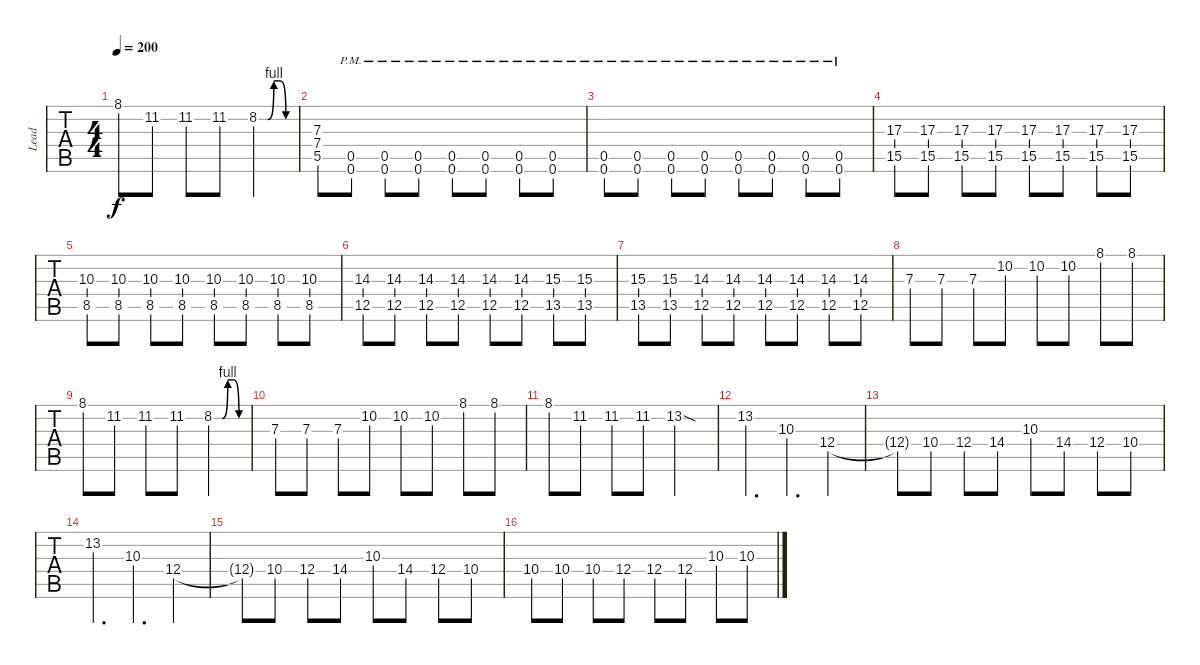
\track ("Lead" "Lead") {instrument distortionguitar}
\staff {tabs}
\tuning (D4 A3 F3 C3 G2 C2) {hide}
\ts (4 4)
\tempo 200
\clef g2
\ks c
8.1.8{dy f} 11.2.8 11.2.8 11.2.8 8.2{be (custom 0 0 15 0 25 4 35 4 45 0 50 0 60 0)}.2 |
(7.3 7.4 5.5).8 (0.5{pm} 0.6{pm}).8 (0.5{pm} 0.6{pm}).8 (0.5{pm} 0.6{pm}).8 (0.5{pm} 0.6{pm}).8 (0.5{pm} 0.6{pm}).8 (0.5{pm} 0.6{pm}).8 (0.5{pm} 0.6{pm}).8 |
(0.5{pm} 0.6{pm}).8 (0.5{pm} 0.6{pm}).8 (0.5{pm} 0.6{pm}).8 (0.5{pm} 0.6{pm}).8 (0.5{pm} 0.6{pm}).8 (0.5{pm} 0.6{pm}).8 (0.5{pm} 0.6{pm}).8 (0.5{pm} 0.6{pm}).8 |
(17.3 15.5).8 (17.3 15.5).8 (17.3 15.5).8 (17.3 15.5).8 (17.3 15.5).8 (17.3 15.5).8 (17.3 15.5).8 (17.3 15.5).8 |
(10.3 8.5).8 (10.3 8.5).8 (10.3 8.5).8 (10.3 8.5).8 (10.3 8.5).8 (10.3 8.5).8 (10.3 8.5).8 (10.3 8.5).8 |
(14.3 12.5).8 (14.3 12.5).8 (14.3 12.5).8 (14.3 12.5).8 (14.3 12.5).8 (14.3 12.5).8 (15.3 13.5).8 (15.3 13.5).8 |
(15.3 13.5).8 (15.3 13.5).8 (14.3 12.5).8 (14.3 12.5).8 (14.3 12.5).8 (14.3 12.5).8 (14.3 12.5).8 (14.3 12.5).8 |
7.3.8 7.3.8 7.3.8 10.2.8 10.2.8 10.2.8 8.1.8 8.1.8 |
8.1.8 11.2.8 11.2.8 11.2.8 8.2{be (custom 0 0 15 0 25 4 35 4 45 0 50 0 60 0)}.2 |
7.3.8 7.3.8 7.3.8 10.2.8 10.2.8 10.2.8 8.1.8 8.1.8 |
8.1.8 11.2.8 11.2.8 11.2.8 13.2{sod}.2 |
13.2.4{d} 10.3.4{d} 12.4.4 |
12.4{t}.8 10.4.8 12.4.8 14.4.8 10.3.8 14.4.8 12.4.8 10.4.8 |
13.2.4{d} 10.3.4{d} 12.4.4 |
12.4{t}.8 10.4.8 12.4.8 14.4.8 10.3.8 14.4.8 12.4.8 10.4.8 |
10.4.8 10.4.8 10.4.8 12.4.8 12.4.8 12.4.8 10.3.8 10.3.8
